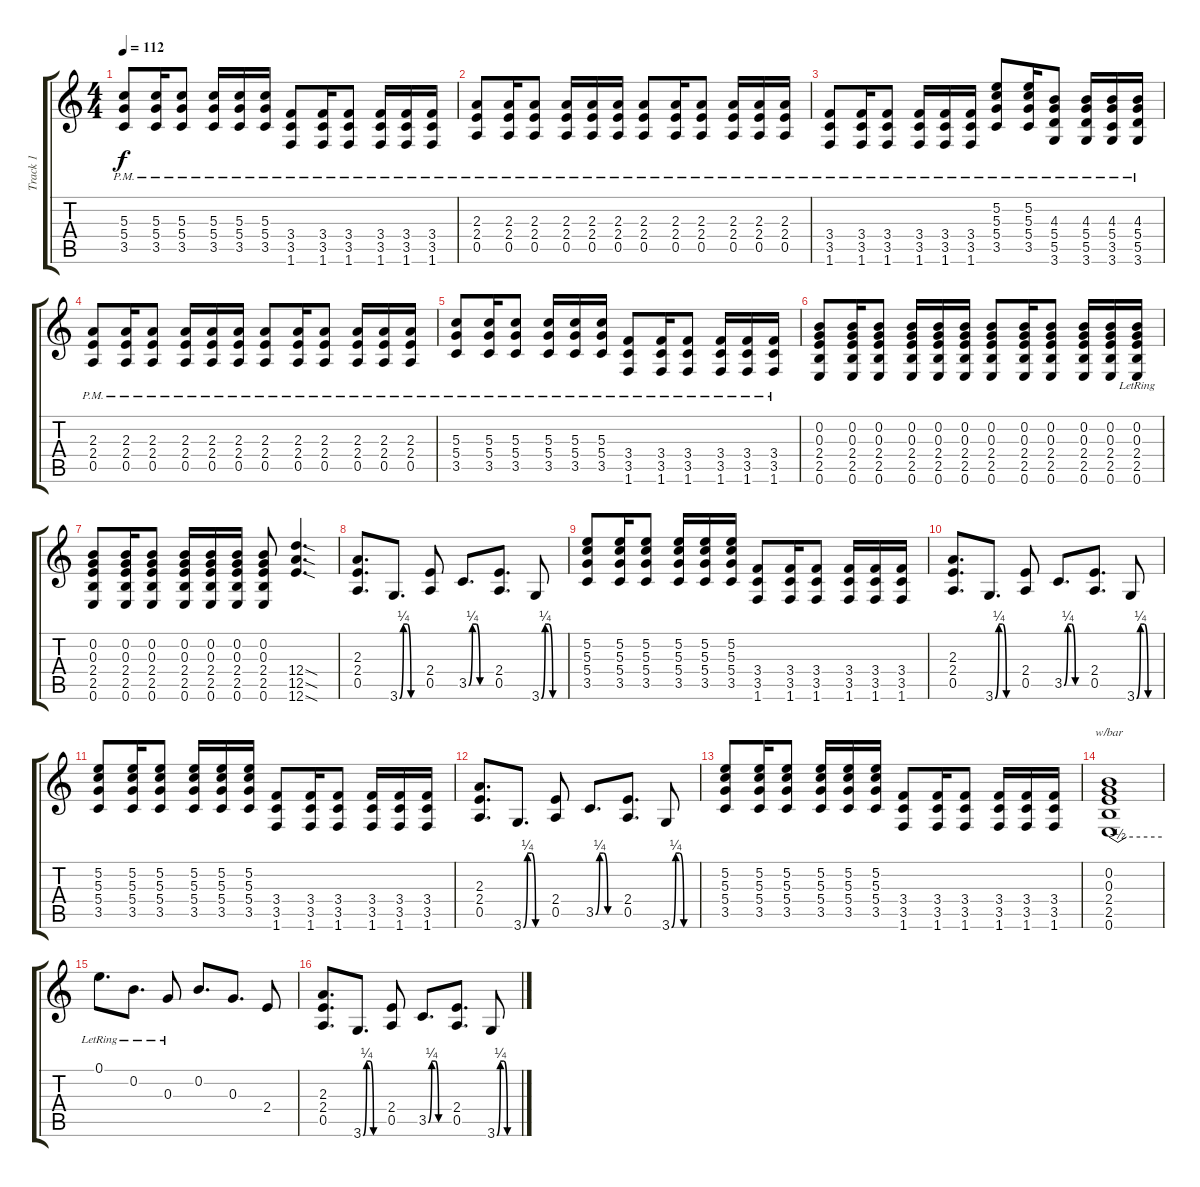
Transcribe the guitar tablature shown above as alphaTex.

\track ("Track 1" "Track 1") {instrument electricguitarjazz}
\staff {score tabs}
\tuning (E4 B3 G3 D3 A2 E2) {hide}
\ts (4 4)
\tempo 112
\clef g2
\ks c
(5.3{pm} 5.4{pm} 3.5{pm}).8{dy f} (5.3{pm} 5.4{pm} 3.5{pm}).16 (5.3{pm} 5.4{pm} 3.5{pm}).8 (5.3{pm} 5.4{pm} 3.5{pm}).16 (5.3{pm} 5.4{pm} 3.5).16 (5.3{pm} 5.4{pm} 3.5{pm}).16 (3.4{pm} 3.5{pm} 1.6{pm}).8 (3.4{pm} 3.5{pm} 1.6{pm}).16 (3.4{pm} 3.5{pm} 1.6{pm}).8 (3.4{pm} 3.5{pm} 1.6{pm}).16 (3.4{pm} 3.5{pm} 1.6).16 (3.4{pm} 3.5{pm} 1.6{pm}).16 |
(2.3{pm} 2.4{pm} 0.5{pm}).8 (2.3{pm} 2.4{pm} 0.5{pm}).16 (2.3{pm} 2.4{pm} 0.5{pm}).8 (2.3{pm} 2.4{pm} 0.5{pm}).16 (2.3{pm} 2.4{pm} 0.5).16 (2.3{pm} 2.4{pm} 0.5{pm}).16 (2.3{pm} 2.4{pm} 0.5{pm}).8 (2.3{pm} 2.4{pm} 0.5{pm}).16 (2.3{pm} 2.4{pm} 0.5{pm}).8 (2.3{pm} 2.4{pm} 0.5{pm}).16 (2.3{pm} 2.4{pm} 0.5).16 (2.3{pm} 2.4{pm} 0.5{pm}).16 |
(3.4{pm} 3.5{pm} 1.6{pm}).8 (3.4{pm} 3.5{pm} 1.6{pm}).16 (3.4{pm} 3.5{pm} 1.6{pm}).8 (3.4{pm} 3.5{pm} 1.6{pm}).16 (3.4{pm} 3.5{pm} 1.6).16 (3.4{pm} 3.5{pm} 1.6{pm}).16 (5.2{pm} 5.3{pm} 5.4{pm} 3.5{pm}).8 (5.2{pm} 5.3{pm} 5.4{pm} 3.5).16 (4.3{pm} 5.4{pm} 5.5{pm} 3.6{pm}).8 (4.3{pm} 5.4{pm} 5.5{pm} 3.6{pm}).16 (4.3{pm} 5.4{pm} 3.5{pm} 3.6).16 (4.3{pm} 5.4{pm} 5.5{pm} 3.6{pm}).16 |
(2.3{pm} 2.4{pm} 0.5{pm}).8 (2.3{pm} 2.4{pm} 0.5{pm}).16 (2.3{pm} 2.4{pm} 0.5{pm}).8 (2.3{pm} 2.4{pm} 0.5{pm}).16 (2.3{pm} 2.4{pm} 0.5{pm}).16 (2.3{pm} 2.4{pm} 0.5{pm}).16 (2.3{pm} 2.4{pm} 0.5{pm}).8 (2.3{pm} 2.4{pm} 0.5{pm}).16 (2.3{pm} 2.4{pm} 0.5{pm}).8 (2.3{pm} 2.4{pm} 0.5{pm}).16 (2.3{pm} 2.4{pm} 0.5{pm}).16 (2.3{pm} 2.4{pm} 0.5{pm}).16 |
(5.3{pm} 5.4{pm} 3.5{pm}).8 (5.3{pm} 5.4{pm} 3.5{pm}).16 (5.3{pm} 5.4{pm} 3.5{pm}).8 (5.3{pm} 5.4{pm} 3.5{pm}).16 (5.3{pm} 5.4{pm} 3.5{pm}).16 (5.3{pm} 5.4{pm} 3.5{pm}).16 (3.4{pm} 3.5{pm} 1.6{pm}).8 (3.4{pm} 3.5{pm} 1.6{pm}).16 (3.4{pm} 3.5{pm} 1.6{pm}).8 (3.4{pm} 3.5{pm} 1.6{pm}).16 (3.4{pm} 3.5{pm} 1.6{pm}).16 (3.4{pm} 3.5{pm} 1.6{pm}).16 |
(0.2 0.3 2.4 2.5 0.6).8 (0.2 0.3 2.4 2.5 0.6).16 (0.2 0.3 2.4 2.5 0.6).8 (0.2 0.3 2.4 2.5 0.6).16 (0.2 0.3 2.4 2.5 0.6).16 (0.2 0.3 2.4 2.5 0.6).16 (0.2 0.3 2.4 2.5 0.6).8 (0.2 0.3 2.4 2.5 0.6).16 (0.2 0.3 2.4 2.5 0.6).8 (0.2 0.3 2.4 2.5 0.6).16 (0.2 0.3 2.4 2.5 0.6).16 (0.2{lr} 0.3{lr} 2.4{lr} 2.5{lr} 0.6{lr}).16 |
(0.2 0.3 2.4 2.5 0.6).8 (0.2 0.3 2.4 2.5 0.6).16 (0.2 0.3 2.4 2.5 0.6).8 (0.2 0.3 2.4 2.5 0.6).16 (0.2 0.3 2.4 2.5 0.6).16 (0.2 0.3 2.4 2.5 0.6).16 (0.2 0.3 2.4 2.5 0.6).8 (12.4{sod} 12.5{sod} 12.6{sod}).4{d} |
(2.3 2.4 0.5).8{d} 3.6{be (custom 0 0 10 1 20 1 30 0 60 0)}.8{d} (2.4 0.5).8 3.5{be (custom 0 0 10 1 20 1 30 0 60 0)}.8{d} (2.4 0.5).8{d} 3.6{be (custom 0 0 10 1 20 1 30 0 60 0)}.8 |
(5.2 5.3 5.4 3.5).8 (5.2 5.3 5.4 3.5).16 (5.2 5.3 5.4 3.5).8 (5.2 5.3 5.4 3.5).16 (5.2 5.3 5.4 3.5).16 (5.2 5.3 5.4 3.5).16 (3.4 3.5 1.6).8 (3.4 3.5 1.6).16 (3.4 3.5 1.6).8 (3.4 3.5 1.6).16 (3.4 3.5 1.6).16 (3.4 3.5 1.6).16 |
(2.3 2.4 0.5).8{d} 3.6{be (custom 0 0 10 1 20 1 30 0 60 0)}.8{d} (2.4 0.5).8 3.5{be (custom 0 0 10 1 20 1 30 0 60 0)}.8{d} (2.4 0.5).8{d} 3.6{be (custom 0 0 10 1 20 1 30 0 60 0)}.8 |
(5.2 5.3 5.4 3.5).8 (5.2 5.3 5.4 3.5).16 (5.2 5.3 5.4 3.5).8 (5.2 5.3 5.4 3.5).16 (5.2 5.3 5.4 3.5).16 (5.2 5.3 5.4 3.5).16 (3.4 3.5 1.6).8 (3.4 3.5 1.6).16 (3.4 3.5 1.6).8 (3.4 3.5 1.6).16 (3.4 3.5 1.6).16 (3.4 3.5 1.6).16 |
(2.3 2.4 0.5).8{d} 3.6{be (custom 0 0 10 1 20 1 30 0 60 0)}.8{d} (2.4 0.5).8 3.5{be (custom 0 0 10 1 20 1 30 0 60 0)}.8{d} (2.4 0.5).8{d} 3.6{be (custom 0 0 10 1 20 1 30 0 60 0)}.8 |
(5.2 5.3 5.4 3.5).8 (5.2 5.3 5.4 3.5).16 (5.2 5.3 5.4 3.5).8 (5.2 5.3 5.4 3.5).16 (5.2 5.3 5.4 3.5).16 (5.2 5.3 5.4 3.5).16 (3.4 3.5 1.6).8 (3.4 3.5 1.6).16 (3.4 3.5 1.6).8 (3.4 3.5 1.6).16 (3.4 3.5 1.6).16 (3.4 3.5 1.6).16 |
(0.2 0.3 2.4 2.5 0.6).1{tbe (custom default 0 0 10 -2 20 0 60 0)} |
0.1{lr}.8{d} 0.2{lr}.8{d} 0.3{lr}.8 0.2.8{d} 0.3.8{d} 2.4.8 |
(2.3 2.4 0.5).8{d} 3.6{be (custom 0 0 10 1 20 1 30 0 60 0)}.8{d} (2.4 0.5).8 3.5{be (custom 0 0 10 1 20 1 30 0 60 0)}.8{d} (2.4 0.5).8{d} 3.6{be (custom 0 0 10 1 20 1 30 0 60 0)}.8
